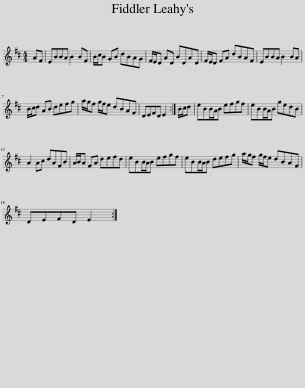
X:1
L:1/8
M:4/4
I:linebreak $
K:D
V:1 treble
V:1
 AF | EBBA B2 BF | B/c/B GB dBAG | F/E/D AD BDAD | F/E/D FA dBAF | %5
 EBBA B2 BA |$ B/c/d AB defg | a/g/f g/f/e dBAF | DEFD E2 :| B/c/d | %10
 eBB/A/B efgf | eBB/A/B gedB |$ A2 Ac dAFB | A/B/A FA defd | eBB/A/B efgf | %15
 eBB/A/B defg | a/g/f g/f/e dBAF |$ DEFD E2 :| %18
